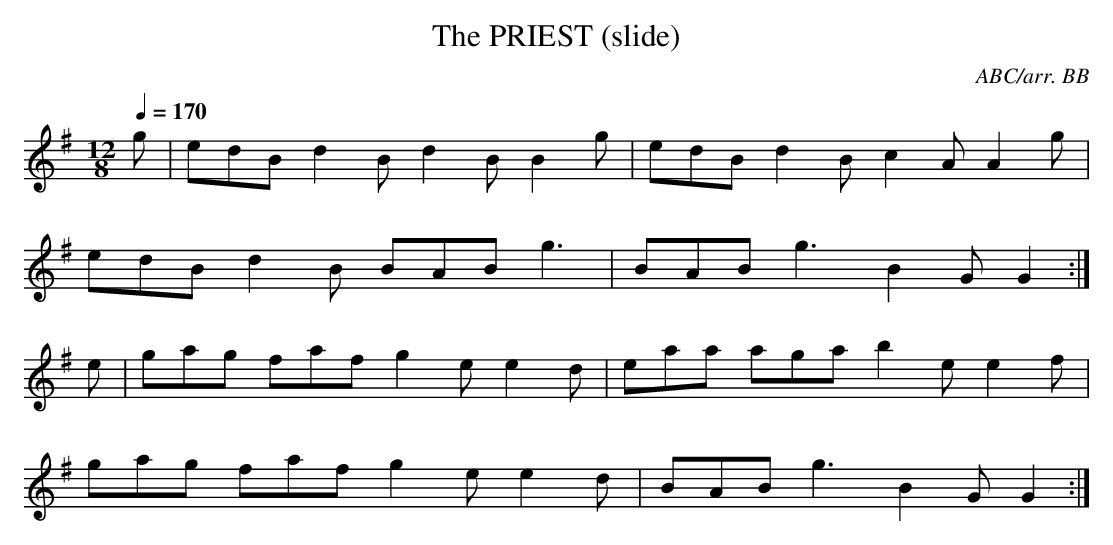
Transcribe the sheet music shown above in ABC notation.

X:1
T:PRIEST (slide), The
C:ABC/arr. BB
M:12/8
L:1/8
Q:1/4=170
K:G
g|edB d2B d2B B2g|edB d2B c2A A2g|
edB d2B BAB g3|BAB g3 B2G G2 :|
e|gag faf g2e e2d|eaa aga b2e e2f|
gag faf g2e e2d|BAB g3 B2G G2 :|
